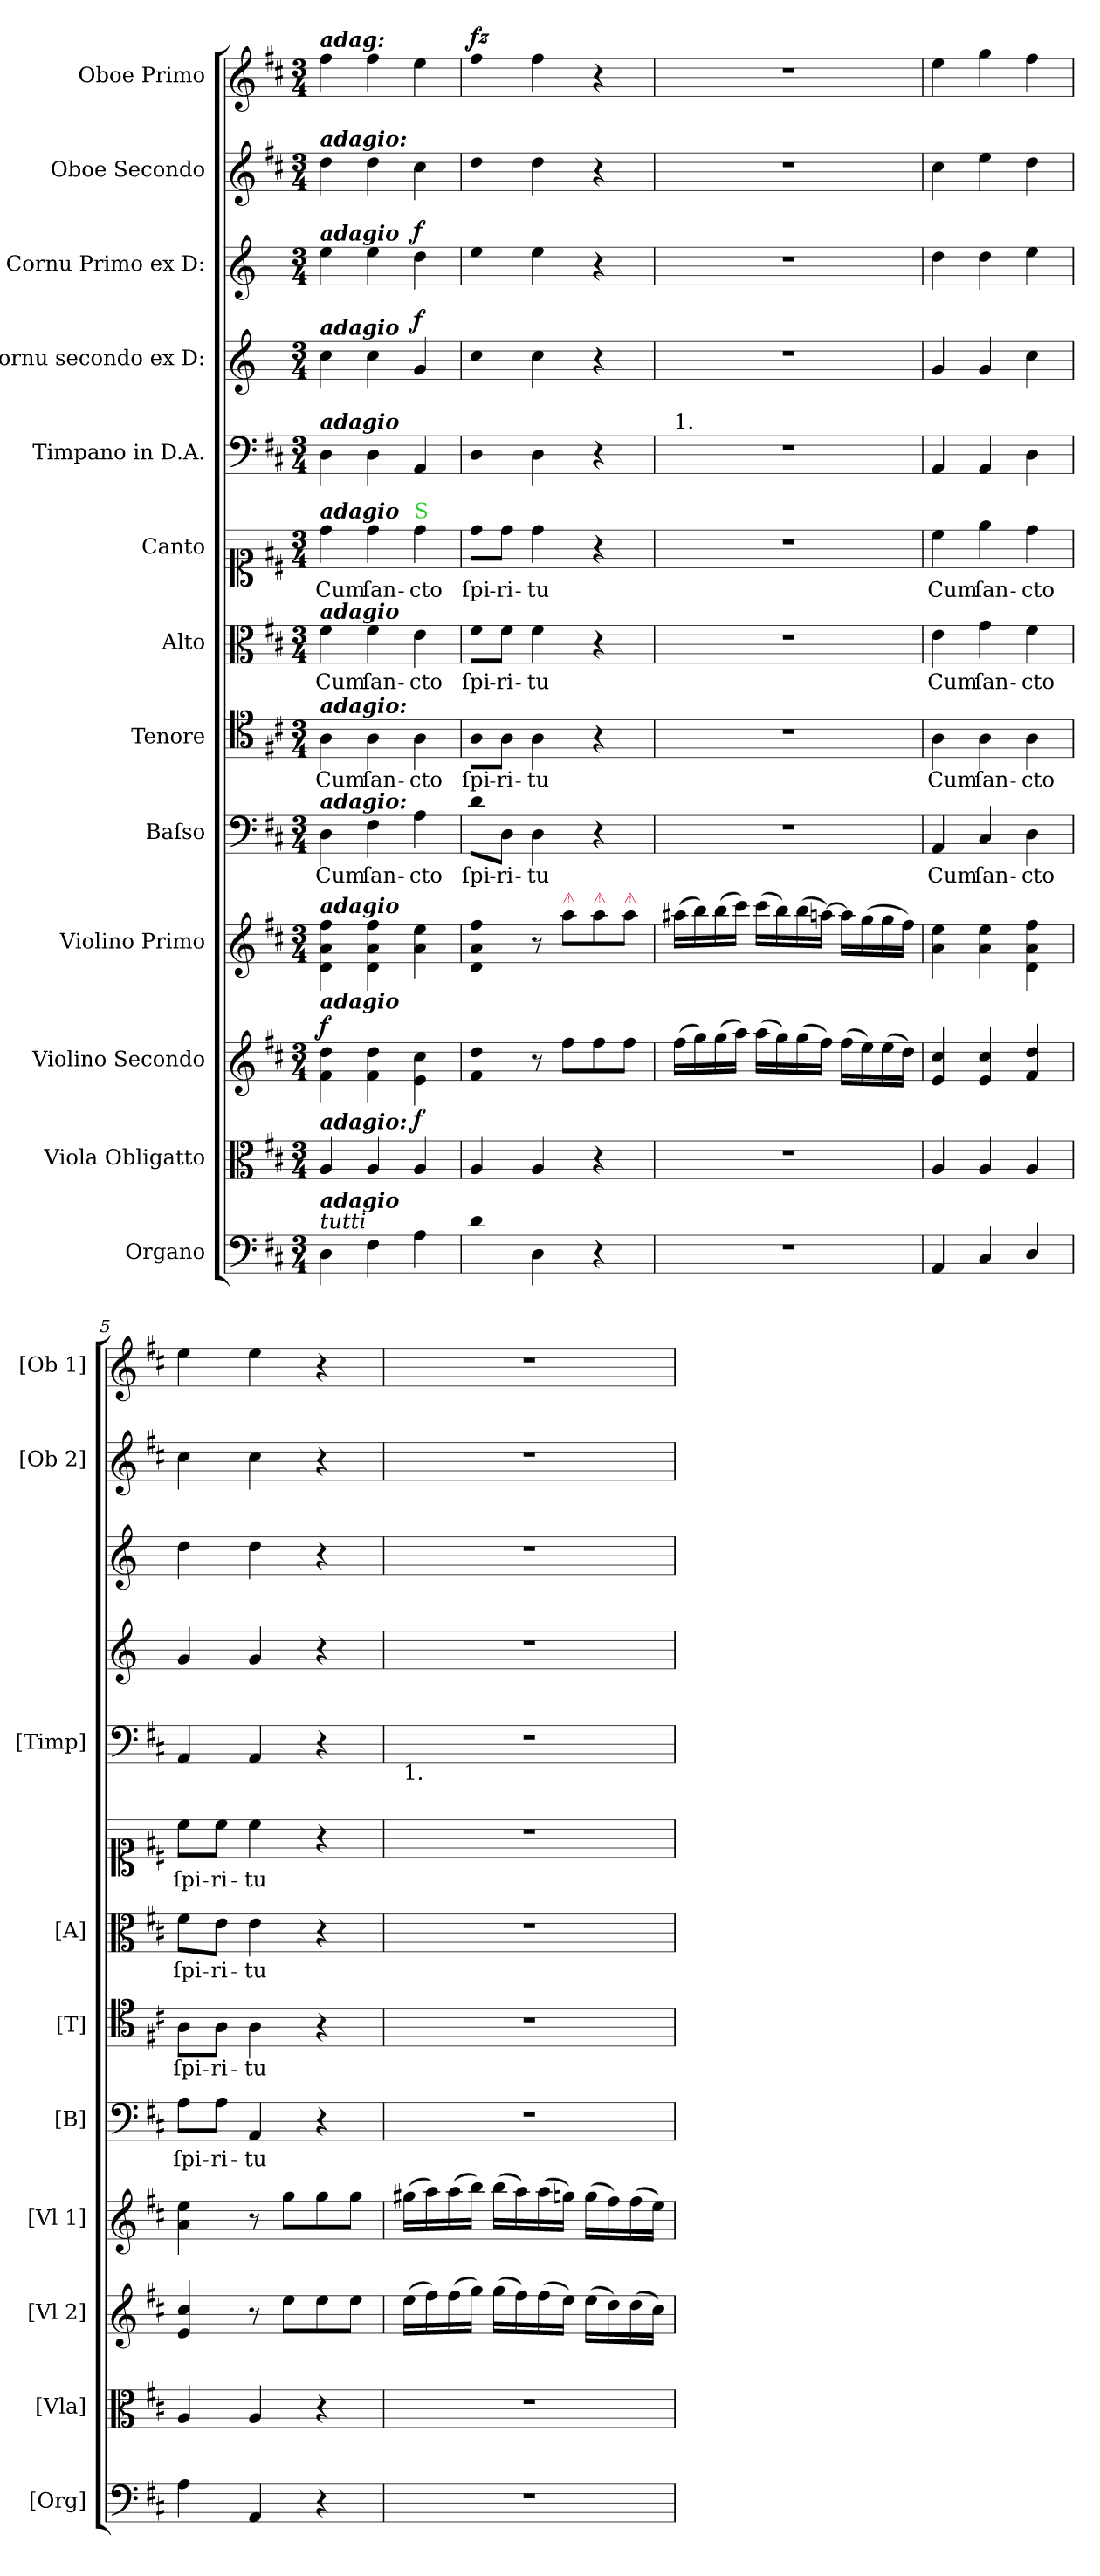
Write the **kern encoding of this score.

**kern	**kern	**dynam	**kern	**dynam	**kern	**kern	**text	**kern	**text	**kern	**text	**kern	**text	**kern	**kern	**dynam	**kern	**dynam	**kern	**dynam	**kern	**dynam
*part13	*part12	*part12	*part11	*part11	*part10	*part9	*part9	*part8	*part8	*part7	*part7	*part6	*part6	*part5	*part4	*part4	*part3	*part3	*part2	*part2	*part1	*part1
*staff13	*staff12	*staff12	*staff11	*staff11	*staff10	*staff9	*staff9	*staff8	*staff8	*staff7	*staff7	*staff6	*staff6	*staff5	*staff4	*staff4	*staff3	*staff3	*staff2	*staff2	*staff1	*staff1
*I"Organo	*I"Viola Obligatto	*	*I"Violino Secondo	*	*I"Violino Primo	*I"Baſso	*	*I"Tenore	*	*I"Alto	*	*I"Canto	*	*I"Timpano in D.A.	*I"Cornu secondo ex D:	*	*I"Cornu Primo ex D:	*	*I"Oboe Secondo	*	*I"Oboe Primo	*
*I'[Org]	*I'[Vla]	*	*I'[Vl 2]	*	*I'[Vl 1]	*I'[B]	*	*I'[T]	*	*I'[A]	*	*	*	*I'[Timp]	*	*	*	*	*I'[Ob 2]	*	*I'[Ob 1]	*
*clefF4	*clefC3	*	*clefG2	*	*clefG2	*clefF4	*	*clefC4	*	*clefC3	*	*clefC1	*	*clefF4	*clefG2	*	*clefG2	*	*clefG2	*	*clefG2	*
*	*	*	*	*	*	*	*	*	*	*	*	*	*	*	*ITrd6c10	*	*ITrd6c10	*	*	*	*	*
*k[f#c#]	*k[f#c#]	*	*k[f#c#]	*	*k[f#c#]	*k[f#c#]	*	*k[f#c#]	*	*k[f#c#]	*	*k[f#c#]	*	*k[f#c#]	*k[f#c#]	*	*k[f#c#]	*	*k[f#c#]	*	*k[f#c#]	*
*D:	*D:	*	*D:	*	*D:	*D:	*	*D:	*	*D:	*	*D:	*	*D:	*D:	*	*D:	*	*D:	*	*D:	*
*M3/4	*M3/4	*	*M3/4	*	*M3/4	*M3/4	*	*M3/4	*	*M3/4	*	*M3/4	*	*M3/4	*M3/4	*	*M3/4	*	*M3/4	*	*M3/4	*
=1	=1	=1	=1	=1	=1	=1	=1	=1	=1	=1	=1	=1	=1	=1	=1	=1	=1	=1	=1	=1	=1	=1
!	!	!	!	!	!	!	!	!	!	!	!	!	!	!	!	!	!	!	!	!	!LO:TX:a:Bi:t=adag&colon;	!
!	!	!	!	!	!	!	!	!	!	!	!	!	!	!	!	!	!	!	!LO:TX:a:Bi:t=adagio&colon;	!	!	!
!	!	!	!	!	!	!	!	!	!	!	!	!	!	!	!	!	!LO:TX:a:Bi:t=adagio	!	!	!	!	!
!	!	!	!	!	!	!	!	!	!	!	!	!	!	!	!LO:TX:a:Bi:t=adagio	!	!	!	!	!	!	!
!	!	!	!	!	!	!	!	!	!	!	!	!	!	!LO:TX:a:Bi:t=adagio	!	!	!	!	!	!	!	!
!	!	!	!	!	!	!	!	!	!	!	!	!LO:TX:a:Bi:t=adagio	!	!	!	!	!	!	!	!	!	!
!	!	!	!	!	!	!	!	!	!	!LO:TX:a:Bi:t=adagio	!	!	!	!	!	!	!	!	!	!	!	!
!	!	!	!	!	!	!	!	!LO:TX:a:Bi:t=adagio&colon;	!	!	!	!	!	!	!	!	!	!	!	!	!	!
!	!	!	!	!	!	!LO:TX:a:Bi:t=adagio&colon;	!	!	!	!	!	!	!	!	!	!	!	!	!	!	!	!
!	!	!	!	!	!LO:TX:a:Bi:t=adagio	!	!	!	!	!	!	!	!	!	!	!	!	!	!	!	!	!
!	!	!	!LO:TX:a:Bi:t=adagio	!	!	!	!	!	!	!	!	!	!	!	!	!	!	!	!	!	!	!
!	!LO:TX:a:Bi:t=adagio&colon;	!	!	!	!	!	!	!	!	!	!	!	!	!	!	!	!	!	!	!	!	!
!LO:TX:a:i:t=tutti	!	!	!	!	!	!	!	!	!	!	!	!	!	!	!	!	!	!	!	!	!	!
!LO:TX:a:Bi:t=adagio	!	!	!	!	!	!	!	!	!	!	!	!	!	!	!	!	!	!	!	!	!	!
!	!	!	!	!LO:DY:a	!	!	!	!	!	!	!	!	!	!	!	!	!	!	!	!	!	!
4D\	4A/	.	4f#\ 4dd\	f	4d\ 4a\ 4ff#\	4D\	Cum	4A\	Cum	4f#\	Cum	4dd\	Cum	4D\	4d\	.	4f#\	.	4dd\	.	4ff#\	.
4F#\	4A/	.	4f#\ 4dd\	.	4d\ 4a\ 4ff#\	4F#\	ſan-	4A\	ſan-	4f#\	ſan-	4dd\	ſan-	4D\	4d\	.	4f#\	.	4dd\	.	4ff#\	.
!	!	!	!	!	!	!	!	!	!	!	!	!LO:TX:a:color=limegreen:t=S	!	!	!	!	!	!	!	!	!	!
!	!	!LO:DY:a	!	!	!	!	!	!	!	!	!	!	!	!	!	!LO:DY:a	!	!LO:DY:a	!	!	!	!
4A\	4A/	f.	4e\ 4cc#\	.	4a\ 4ee\	4A\	-cto	4A\	-cto	4e\	-cto	4dd\	-cto	4AA/	4A/	f	4e\	f	4cc#\	.	4ee\	.
=2	=2	=2	=2	=2	=2	=2	=2	=2	=2	=2	=2	=2	=2	=2	=2	=2	=2	=2	=2	=2	=2	=2
!	!	!	!	!	!	!	!	!	!	!	!	!	!	!	!	!	!	!	!	!LO:DY:a:rj	!	!LO:DY:a
4d\	4A/	.	4f#\ 4dd\	.	4d\ 4a\ 4ff#\	8d\L	ſpi-	8A\L	ſpi-	8f#\L	ſpi-	8dd\L	ſpi-	4D\	4d\	.	4f#\	.	4dd\	f&colon;	4ff#\	fz
.	.	.	.	.	.	8D\J	-ri-	8A\J	-ri-	8f#\J	-ri-	8dd\J	-ri-	.	.	.	.	.	.	.	.	.
4D\	4A/	.	8r	.	8r	4D\	-tu	4A\	-tu	4f#\	-tu	4dd\	-tu	4D\	4d\	.	4f#\	.	4dd\	.	4ff#\	.
!	!	!	!	!	!LO:TX:a:color=crimson:t=⚠	!	!	!	!	!	!	!	!	!	!	!	!	!	!	!	!	!
.	.	.	8ff#\L	.	8aa\L	.	.	.	.	.	.	.	.	.	.	.	.	.	.	.	.	.
!	!	!	!	!	!LO:TX:a:color=crimson:t=⚠	!	!	!	!	!	!	!	!	!	!	!	!	!	!	!	!	!
4r	4r	.	8ff#\	.	8aa\	4r	.	4r	.	4r	.	4r	.	4r	4r	.	4r	.	4r	.	4r	.
!	!	!	!	!	!LO:TX:a:color=crimson:t=⚠	!	!	!	!	!	!	!	!	!	!	!	!	!	!	!	!	!
.	.	.	8ff#\J	.	8aa\J	.	.	.	.	.	.	.	.	.	.	.	.	.	.	.	.	.
=3	=3	=3	=3	=3	=3	=3	=3	=3	=3	=3	=3	=3	=3	=3	=3	=3	=3	=3	=3	=3	=3	=3
!	!	!	!	!	!	!	!	!	!	!	!	!	!	!LO:TX:a:t=1.	!	!	!	!	!	!	!	!
2.r	2.r	.	(>16ff#\LL	.	(>16aa#X\LL	2.r	.	2.r	.	2.r	.	2.r	.	2.r	2.r	.	2.r	.	2.r	.	2.r	.
.	.	.	16gg\)	.	16bb\)	.	.	.	.	.	.	.	.	.	.	.	.	.	.	.	.	.
.	.	.	(>16gg\	.	(>16bb\	.	.	.	.	.	.	.	.	.	.	.	.	.	.	.	.	.
.	.	.	16aa\JJ)	.	16ccc#\JJ)	.	.	.	.	.	.	.	.	.	.	.	.	.	.	.	.	.
.	.	.	(>16aa\LL	.	(>16ccc#\LL	.	.	.	.	.	.	.	.	.	.	.	.	.	.	.	.	.
.	.	.	16gg\)	.	16bb\)	.	.	.	.	.	.	.	.	.	.	.	.	.	.	.	.	.
.	.	.	(>16gg\	.	(>16bb\	.	.	.	.	.	.	.	.	.	.	.	.	.	.	.	.	.
.	.	.	16ff#\JJ)	.	[16aan\JJ)	.	.	.	.	.	.	.	.	.	.	.	.	.	.	.	.	.
.	.	.	(>16ff#\LL	.	16aa\LL]	.	.	.	.	.	.	.	.	.	.	.	.	.	.	.	.	.
.	.	.	16ee\)	.	(>16gg\	.	.	.	.	.	.	.	.	.	.	.	.	.	.	.	.	.
.	.	.	(>16ee\	.	16gg\	.	.	.	.	.	.	.	.	.	.	.	.	.	.	.	.	.
.	.	.	16dd\JJ)	.	16ff#\JJ)	.	.	.	.	.	.	.	.	.	.	.	.	.	.	.	.	.
=4	=4	=4	=4	=4	=4	=4	=4	=4	=4	=4	=4	=4	=4	=4	=4	=4	=4	=4	=4	=4	=4	=4
!	!	!	!	!	!	!	!LO:LY:i	!	!LO:LY:i	!	!LO:LY:i	!	!LO:LY:i	!	!	!	!	!	!	!	!	!
4AA/	4A/	.	4e/ 4cc#/	.	4a\ 4ee\	4AA/	Cum	4A\	Cum	4e\	Cum	4cc#\	Cum	4AA/	4A/	.	4e\	.	4cc#\	.	4ee\	.
!	!	!	!	!	!	!	!LO:LY:i	!	!LO:LY:i	!	!LO:LY:i	!	!LO:LY:i	!	!	!	!	!	!	!	!	!
4C#/	4A/	.	4e/ 4cc#/	.	4a\ 4ee\	4C#/	ſan-	4A\	ſan-	4g\	ſan-	4ee\	ſan-	4AA/	4A/	.	4e\	.	4ee\	.	4gg\	.
!	!	!	!	!	!	!	!LO:LY:i	!	!LO:LY:i	!	!LO:LY:i	!	!LO:LY:i	!	!	!	!	!	!	!	!	!
4D/	4A/	.	4f#/ 4dd/	.	4d\ 4a\ 4ff#\	4D\	-cto	4A\	-cto	4f#\	-cto	4dd\	-cto	4D\	4d\	.	4f#\	.	4dd\	.	4ff#\	.
=5	=5	=5	=5	=5	=5	=5	=5	=5	=5	=5	=5	=5	=5	=5	=5	=5	=5	=5	=5	=5	=5	=5
!	!	!	!	!	!	!	!LO:LY:i	!	!LO:LY:i	!	!LO:LY:i	!	!LO:LY:i	!	!	!	!	!	!	!	!	!
4A\	4A/	.	4e/ 4cc#/	.	4a\ 4ee\	8A\L	ſpi-	8A\L	ſpi-	8f#\L	ſpi-	8cc#\L	ſpi-	4AA/	4A/	.	4e\	.	4cc#\	.	4ee\	.
!	!	!	!	!	!	!	!LO:LY:i	!	!LO:LY:i	!	!LO:LY:i	!	!LO:LY:i	!	!	!	!	!	!	!	!	!
.	.	.	.	.	.	8A\J	-ri-	8A\J	-ri-	8e\J	-ri-	8cc#\J	-ri-	.	.	.	.	.	.	.	.	.
!	!	!	!	!	!	!	!LO:LY:i	!	!LO:LY:i	!	!LO:LY:i	!	!LO:LY:i	!	!	!	!	!	!	!	!	!
4AA/	4A/	.	8r	.	8r	4AA/	-tu	4A\	-tu	4e\	-tu	4cc#\	-tu	4AA/	4A/	.	4e\	.	4cc#\	.	4ee\	.
.	.	.	8ee\L	.	8gg\L	.	.	.	.	.	.	.	.	.	.	.	.	.	.	.	.	.
4r	4r	.	8ee\	.	8gg\	4r	.	4r	.	4r	.	4r	.	4r	4r	.	4r	.	4r	.	4r	.
.	.	.	8ee\J	.	8gg\J	.	.	.	.	.	.	.	.	.	.	.	.	.	.	.	.	.
=6	=6	=6	=6	=6	=6	=6	=6	=6	=6	=6	=6	=6	=6	=6	=6	=6	=6	=6	=6	=6	=6	=6
!	!	!	!	!	!	!	!	!	!	!	!	!	!	!LO:TX:b:t=1.	!	!	!	!	!	!	!	!
2.r	2.r	.	(>16ee\LL	.	(>16gg#X\LL	2.r	.	2.r	.	2.r	.	2.r	.	2.r	2.r	.	2.r	.	2.r	.	2.r	.
.	.	.	16ff#\)	.	16aa\)	.	.	.	.	.	.	.	.	.	.	.	.	.	.	.	.	.
.	.	.	(>16ff#\	.	(>16aa\	.	.	.	.	.	.	.	.	.	.	.	.	.	.	.	.	.
.	.	.	16gg\JJ)	.	16bb\JJ)	.	.	.	.	.	.	.	.	.	.	.	.	.	.	.	.	.
.	.	.	(>16gg\LL	.	(>16bb\LL	.	.	.	.	.	.	.	.	.	.	.	.	.	.	.	.	.
.	.	.	16ff#\)	.	16aa\)	.	.	.	.	.	.	.	.	.	.	.	.	.	.	.	.	.
.	.	.	(>16ff#\	.	(>16aa\	.	.	.	.	.	.	.	.	.	.	.	.	.	.	.	.	.
.	.	.	16ee\JJ)	.	16ggn\JJ)	.	.	.	.	.	.	.	.	.	.	.	.	.	.	.	.	.
.	.	.	(>16ee\LL	.	(>16gg\LL	.	.	.	.	.	.	.	.	.	.	.	.	.	.	.	.	.
.	.	.	16dd\)	.	16ff#\)	.	.	.	.	.	.	.	.	.	.	.	.	.	.	.	.	.
.	.	.	(>16dd\	.	(>16ff#\	.	.	.	.	.	.	.	.	.	.	.	.	.	.	.	.	.
.	.	.	16cc#\JJ)	.	16ee\JJ)	.	.	.	.	.	.	.	.	.	.	.	.	.	.	.	.	.
=	=	=	=	=	=	=	=	=	=	=	=	=	=	=	=	=	=	=	=	=	=	=
*-	*-	*-	*-	*-	*-	*-	*-	*-	*-	*-	*-	*-	*-	*-	*-	*-	*-	*-	*-	*-	*-	*-
